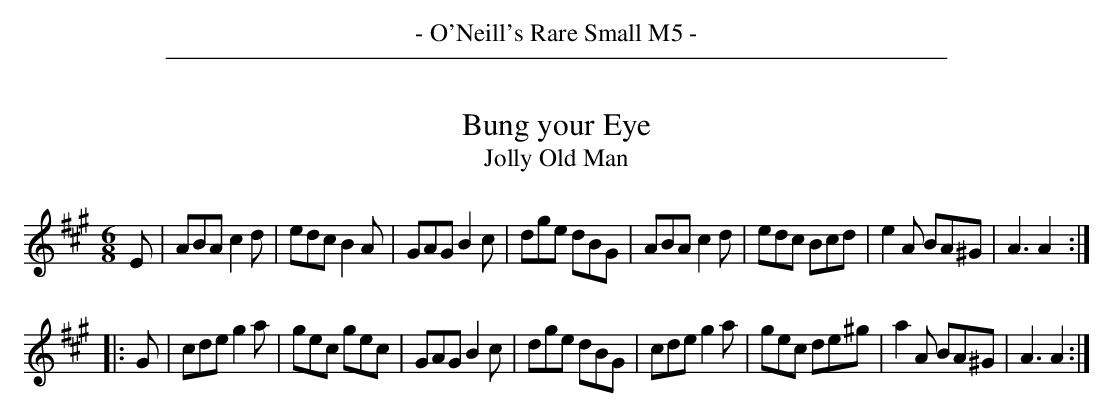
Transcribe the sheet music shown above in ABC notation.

X:1
T: Bung your Eye
T: Jolly Old Man
M: 6/8
L: 1/8
K: A
E |\
ABA c2d | edc B2A | GAG B2c  | dge dBG |\
ABA c2d | edc Bcd | e2A BA^G | A3  A2 :|
|: G |\
cde g2a | gec gec  | GAG B2c  | dge dBG |\
cde g2a | gec de^g | a2A BA^G | A3  A2 :|
